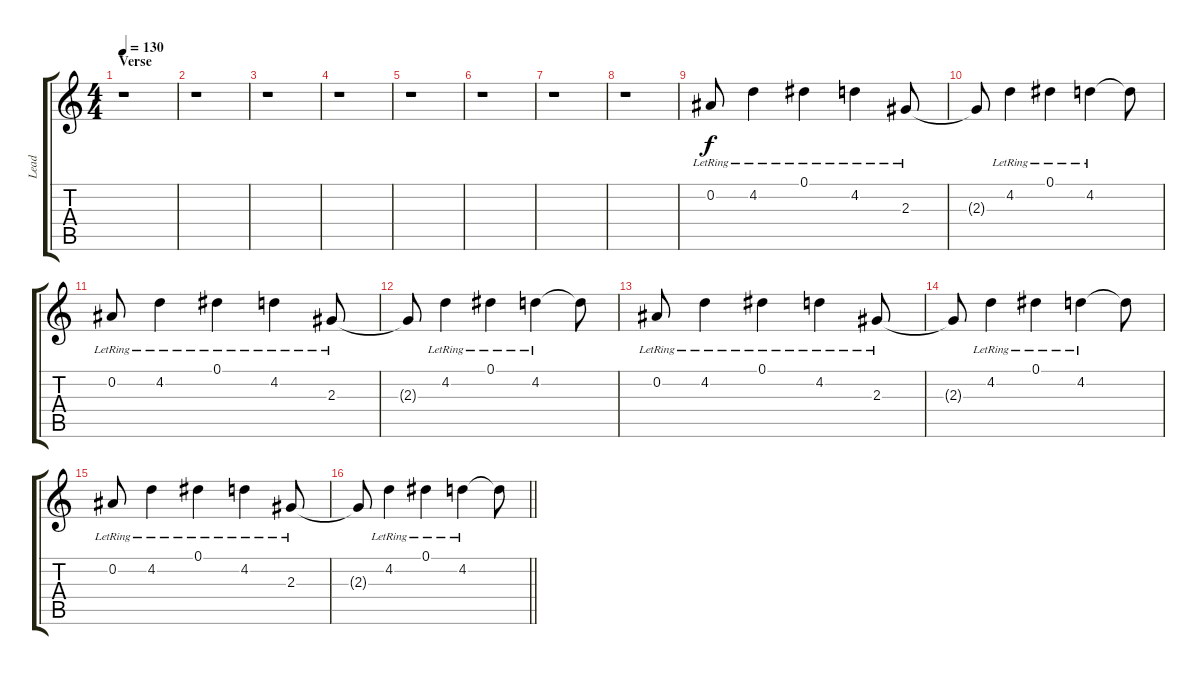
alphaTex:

\track ("Lead" "Lead") {instrument distortionguitar}
\staff {score tabs}
\tuning (Eb4 Bb3 Gb3 Db3 Ab2 Eb2) {hide}
\ts (4 4)
\section ("" "Verse")
\tempo 130
\clef g2
\ks c
r.1{dy f} |
r.1 |
r.1 |
r.1 |
r.1 |
r.1 |
r.1 |
r.1 |
0.2{lr}.8 4.2{lr}.4 0.1{lr}.4 4.2{lr}.4 2.3{lr}.8 |
2.3{t}.8 4.2{lr}.4 0.1{lr}.4 4.2{lr}.4 4.2{t}.8 |
0.2{lr}.8 4.2{lr}.4 0.1{lr}.4 4.2{lr}.4 2.3{lr}.8 |
2.3{t}.8 4.2{lr}.4 0.1{lr}.4 4.2{lr}.4 4.2{t}.8 |
0.2{lr}.8 4.2{lr}.4 0.1{lr}.4 4.2{lr}.4 2.3{lr}.8 |
2.3{t}.8 4.2{lr}.4 0.1{lr}.4 4.2{lr}.4 4.2{t}.8 |
0.2{lr}.8 4.2{lr}.4 0.1{lr}.4 4.2{lr}.4 2.3{lr}.8 |
\barLineRight lightlight
2.3{t}.8 4.2{lr}.4 0.1{lr}.4 4.2{lr}.4 4.2{t}.8
